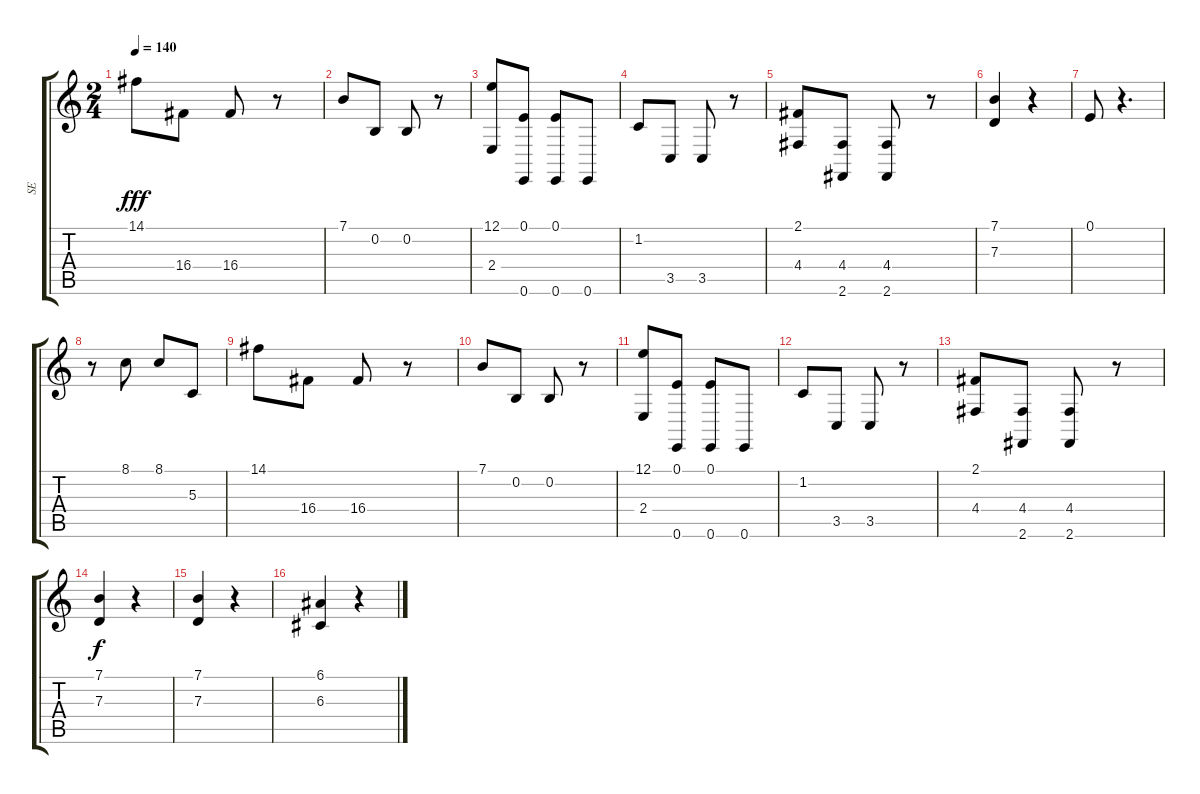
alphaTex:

\track ("SE" "SE") {instrument stringensemble1}
\staff {score tabs}
\tuning (E4 B3 G3 D3 A2 E2) {hide}
\ts (2 4)
\tempo 140
\clef g2
\ks c
14.1.8{dy fff} 16.4.8 16.4.8 r.8 |
7.1.8 0.2.8 0.2.8 r.8 |
(12.1 2.4).8 (0.1 0.6).8 (0.1 0.6).8 0.6.8 |
1.2.8 3.5.8 3.5.8 r.8 |
(2.1 4.4).8 (4.4 2.6).8 (4.4 2.6).8 r.8 |
(7.1 7.3).4 r.4 |
0.1.8 r.4{d} |
r.8 8.1.8 8.1.8 5.3.8 |
14.1.8 16.4.8 16.4.8 r.8 |
7.1.8 0.2.8 0.2.8 r.8 |
(12.1 2.4).8 (0.1 0.6).8 (0.1 0.6).8 0.6.8 |
1.2.8 3.5.8 3.5.8 r.8 |
(2.1 4.4).8 (4.4 2.6).8 (4.4 2.6).8 r.8 |
(7.1 7.3).4{dy f} r.4 |
(7.1 7.3).4 r.4 |
(6.1 6.3).4 r.4
